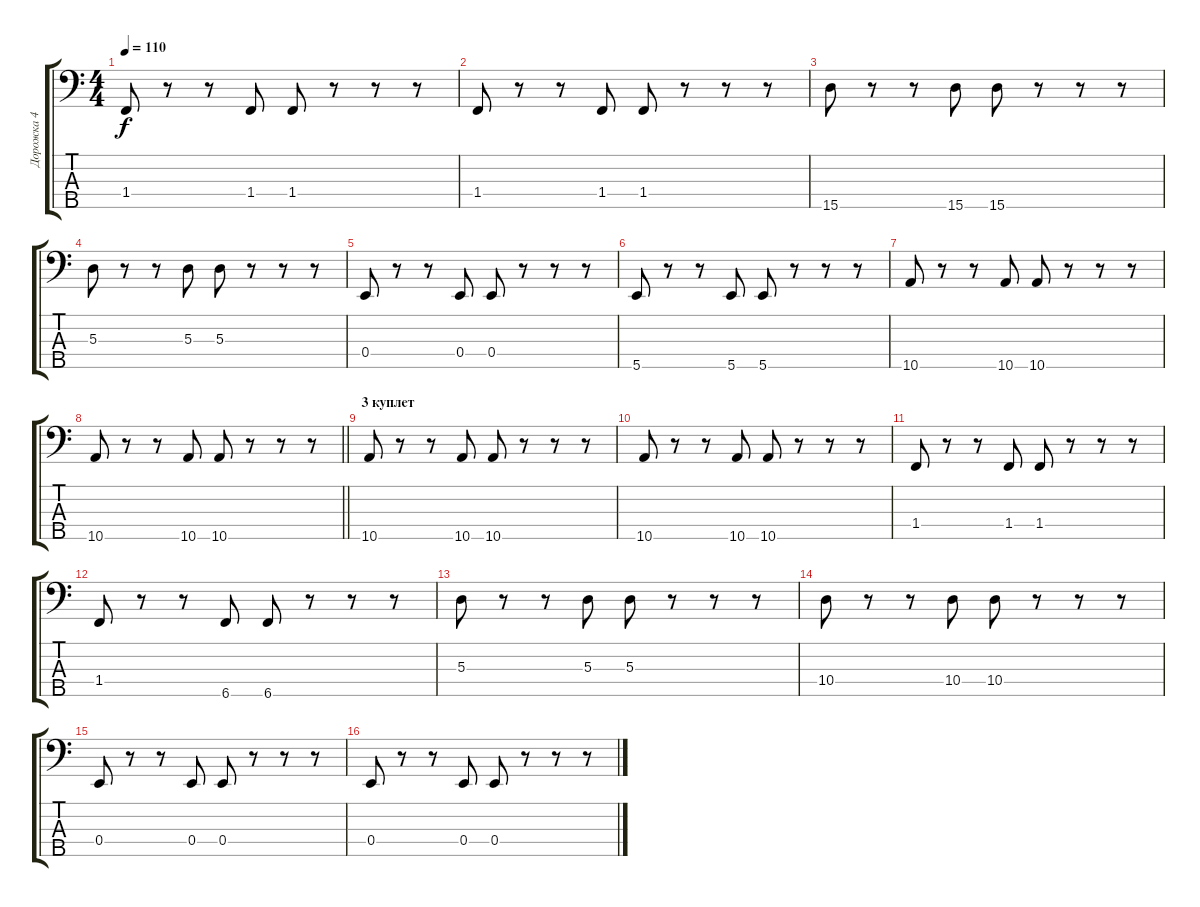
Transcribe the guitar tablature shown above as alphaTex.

\track ("Дорожка 4" "Дорожка 4") {instrument electricbassfinger}
\staff {score tabs}
\tuning (G2 D2 A1 E1 B0) {hide}
\ts (4 4)
\tempo 110
\clef f4
\ks c
1.4.8{dy f} r.8 r.8 1.4.8 1.4.8 r.8 r.8 r.8 |
1.4.8 r.8 r.8 1.4.8 1.4.8 r.8 r.8 r.8 |
15.5.8 r.8 r.8 15.5.8 15.5.8 r.8 r.8 r.8 |
5.3.8 r.8 r.8 5.3.8 5.3.8 r.8 r.8 r.8 |
0.4.8 r.8 r.8 0.4.8 0.4.8 r.8 r.8 r.8 |
5.5.8 r.8 r.8 5.5.8 5.5.8 r.8 r.8 r.8 |
10.5.8 r.8 r.8 10.5.8 10.5.8 r.8 r.8 r.8 |
\barLineRight lightlight
10.5.8 r.8 r.8 10.5.8 10.5.8 r.8 r.8 r.8 |
\section ("" "3 куплет")
10.5.8 r.8 r.8 10.5.8 10.5.8 r.8 r.8 r.8 |
10.5.8 r.8 r.8 10.5.8 10.5.8 r.8 r.8 r.8 |
1.4.8 r.8 r.8 1.4.8 1.4.8 r.8 r.8 r.8 |
1.4.8 r.8 r.8 6.5.8 6.5.8 r.8 r.8 r.8 |
5.3.8 r.8 r.8 5.3.8 5.3.8 r.8 r.8 r.8 |
10.4.8 r.8 r.8 10.4.8 10.4.8 r.8 r.8 r.8 |
0.4.8 r.8 r.8 0.4.8 0.4.8 r.8 r.8 r.8 |
0.4.8 r.8 r.8 0.4.8 0.4.8 r.8 r.8 r.8
